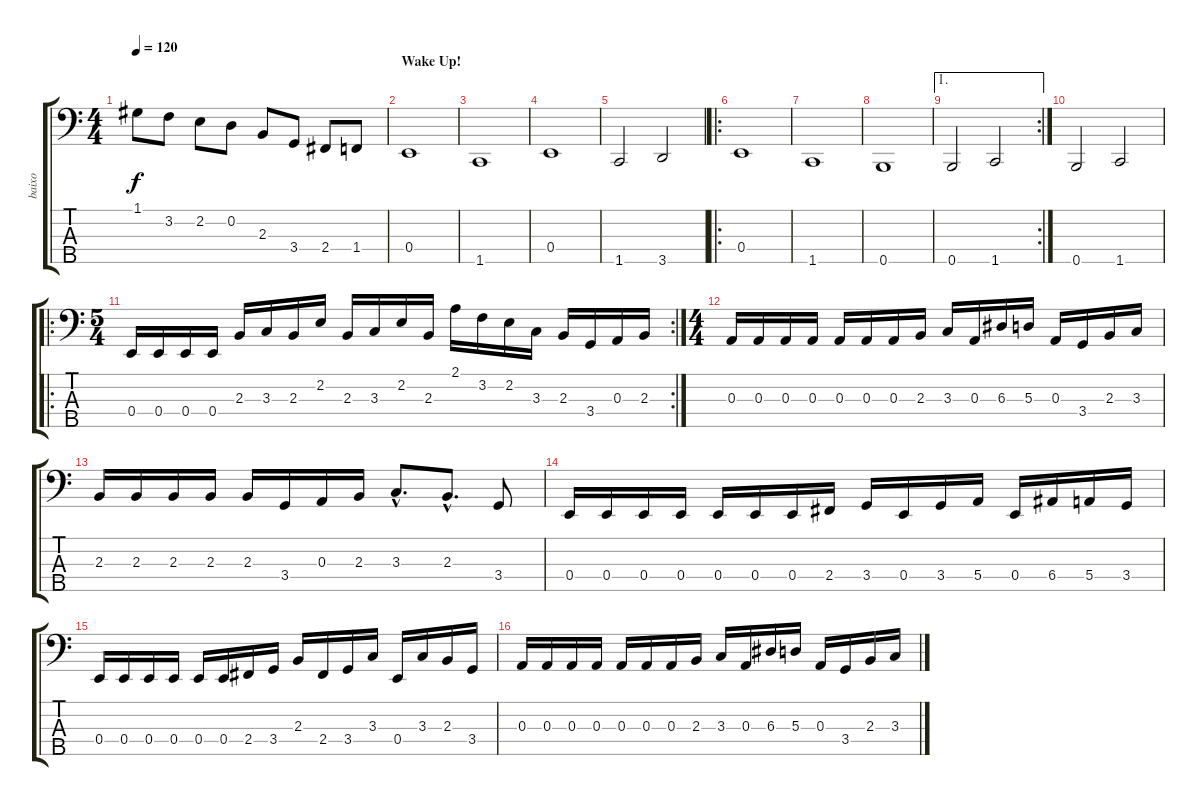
\track ("baixo" "baixo") {instrument electricbassfinger}
\staff {score tabs}
\tuning (G2 D2 A1 E1 B0) {hide}
\ts (4 4)
\tempo 120
\clef f4
\ks c
1.1{t}.8{dy f} 3.2.8 2.2.8 0.2.8 2.3.8 3.4.8 2.4.8 1.4.8 |
\section ("" "Wake Up!")
0.4.1 |
1.5.1 |
0.4.1 |
1.5.2 3.5.2 |
\ro
0.4.1 |
1.5.1 |
0.5.1 |
\ae 1
\rc 2
0.5.2 1.5.2 |
0.5.2 1.5.2 |
\ro
\rc 2
\ts (5 4)
0.4.16 0.4.16 0.4.16 0.4.16 2.3.16 3.3.16 2.3.16 2.2.16 2.3.16 3.3.16 2.2.16 2.3.16 2.1.16 3.2.16 2.2.16 3.3.16 2.3.16 3.4.16 0.3.16 2.3.16 |
\ts (4 4)
0.3.16 0.3.16 0.3.16 0.3.16 0.3.16 0.3.16 0.3.16 2.3.16 3.3.16 0.3.16 6.3.16 5.3.16 0.3.16 3.4.16 2.3.16 3.3.16 |
2.3.16 2.3.16 2.3.16 2.3.16 2.3.16 3.4.16 0.3.16 2.3.16 3.3{hac}.8{d} 2.3{hac}.8{d} 3.4.8 |
0.4.16 0.4.16 0.4.16 0.4.16 0.4.16 0.4.16 0.4.16 2.4.16 3.4.16 0.4.16 3.4.16 5.4.16 0.4.16 6.4.16 5.4.16 3.4.16 |
0.4.16 0.4.16 0.4.16 0.4.16 0.4.16 0.4.16 2.4.16 3.4.16 2.3.16 2.4.16 3.4.16 3.3.16 0.4.16 3.3.16 2.3.16 3.4.16 |
0.3.16 0.3.16 0.3.16 0.3.16 0.3.16 0.3.16 0.3.16 2.3.16 3.3.16 0.3.16 6.3.16 5.3.16 0.3.16 3.4.16 2.3.16 3.3.16
